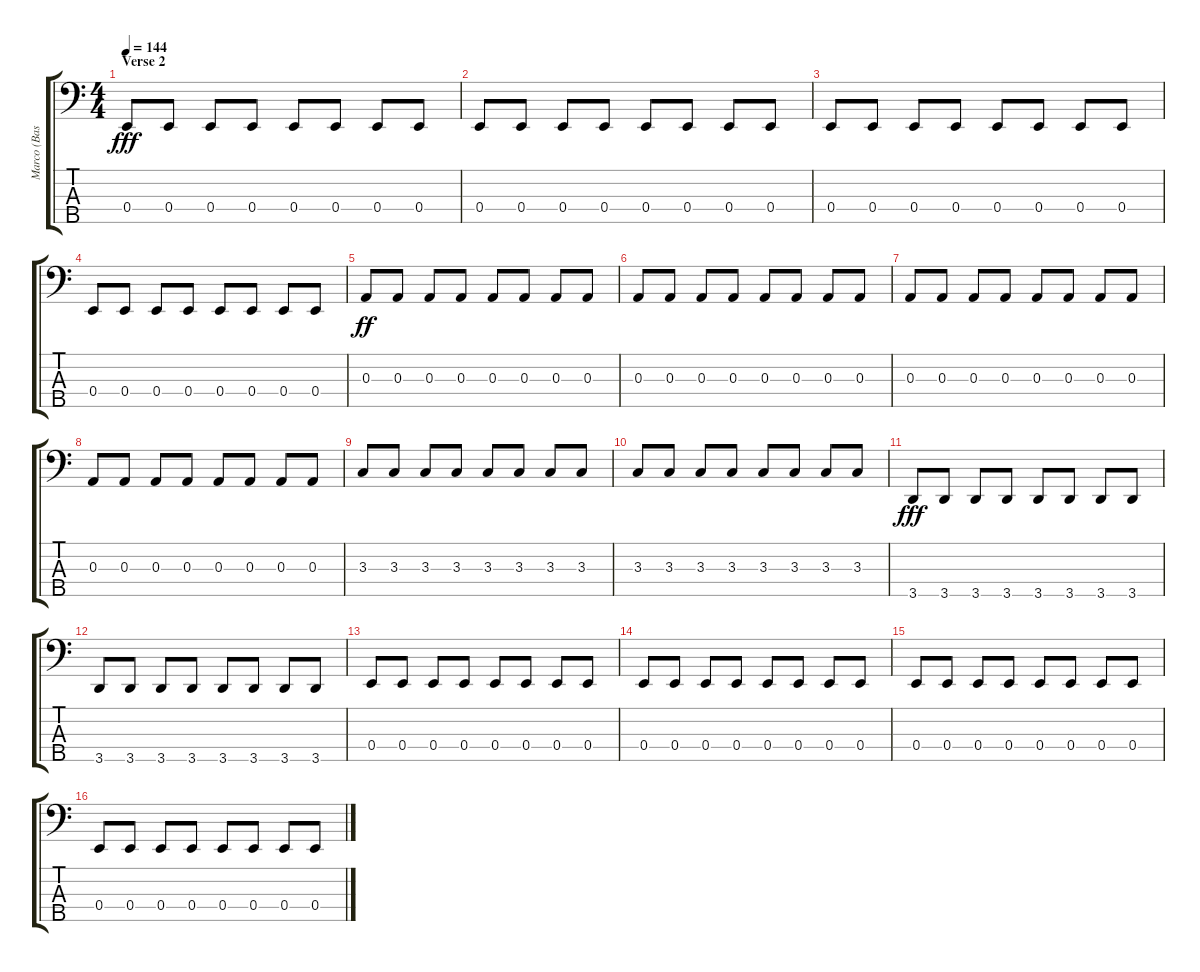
\track ("Marco (Bass)" "Marco (Bas") {instrument electricbassfinger}
\staff {score tabs}
\tuning (G2 D2 A1 E1 B0) {hide}
\ts (4 4)
\section ("" "Verse 2")
\tempo 144
\clef f4
\ks c
0.4.8{dy fff} 0.4.8 0.4.8 0.4.8 0.4.8 0.4.8 0.4.8 0.4.8 |
0.4.8 0.4.8 0.4.8 0.4.8 0.4.8 0.4.8 0.4.8 0.4.8 |
0.4.8 0.4.8 0.4.8 0.4.8 0.4.8 0.4.8 0.4.8 0.4.8 |
0.4.8 0.4.8 0.4.8 0.4.8 0.4.8 0.4.8 0.4.8 0.4.8 |
0.3.8{dy ff} 0.3.8 0.3.8 0.3.8 0.3.8 0.3.8 0.3.8 0.3.8 |
0.3.8 0.3.8 0.3.8 0.3.8 0.3.8 0.3.8 0.3.8 0.3.8 |
0.3.8 0.3.8 0.3.8 0.3.8 0.3.8 0.3.8 0.3.8 0.3.8 |
0.3.8 0.3.8 0.3.8 0.3.8 0.3.8 0.3.8 0.3.8 0.3.8 |
3.3.8 3.3.8 3.3.8 3.3.8 3.3.8 3.3.8 3.3.8 3.3.8 |
3.3.8 3.3.8 3.3.8 3.3.8 3.3.8 3.3.8 3.3.8 3.3.8 |
3.5.8{dy fff} 3.5.8 3.5.8 3.5.8 3.5.8 3.5.8 3.5.8 3.5.8 |
3.5.8 3.5.8 3.5.8 3.5.8 3.5.8 3.5.8 3.5.8 3.5.8 |
0.4.8 0.4.8 0.4.8 0.4.8 0.4.8 0.4.8 0.4.8 0.4.8 |
0.4.8 0.4.8 0.4.8 0.4.8 0.4.8 0.4.8 0.4.8 0.4.8 |
0.4.8 0.4.8 0.4.8 0.4.8 0.4.8 0.4.8 0.4.8 0.4.8 |
0.4.8 0.4.8 0.4.8 0.4.8 0.4.8 0.4.8 0.4.8 0.4.8
